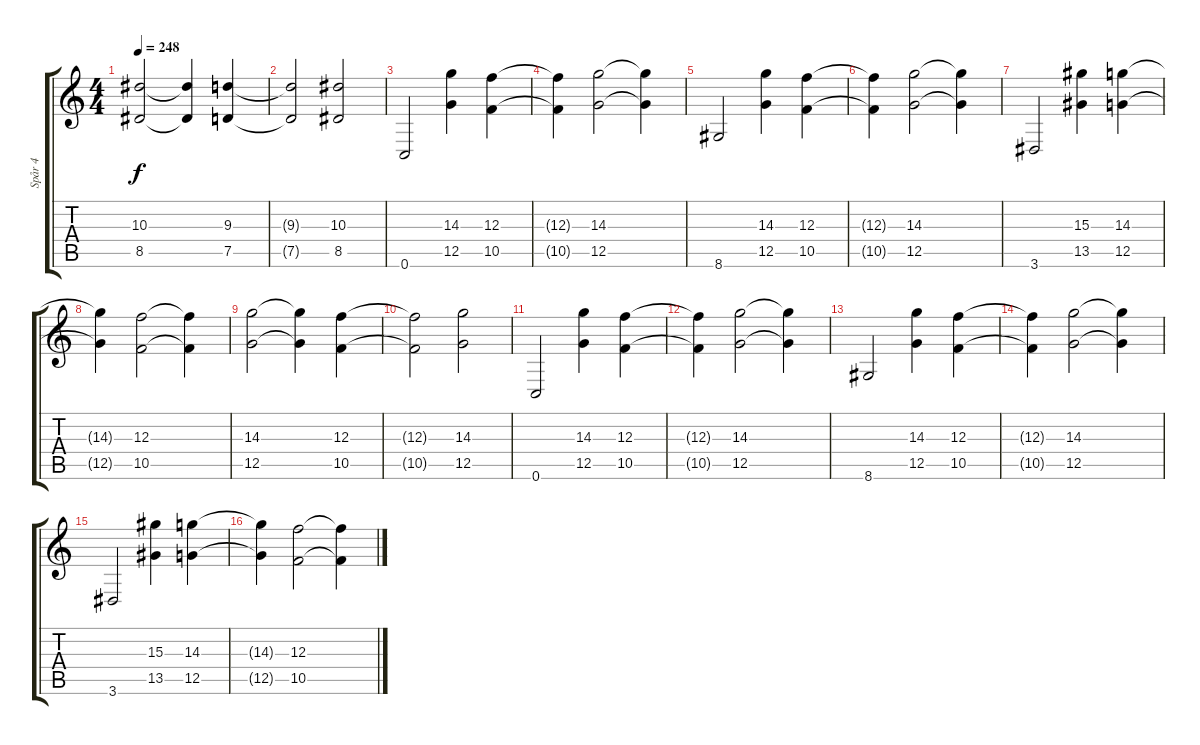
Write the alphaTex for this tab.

\track ("Spår 4" "Spår 4") {instrument distortionguitar}
\staff {score tabs}
\tuning (D4 A3 F3 C3 G2 C2) {hide}
\ts (4 4)
\tempo 248
\clef g2
\ks c
(10.3 8.5).2{dy f} (10.3{t} 8.5{t}).4 (9.3 7.5).4 |
(9.3{t} 7.5{t}).2 (10.3 8.5).2 |
0.6.2 (14.3 12.5).4 (12.3 10.5).4 |
(12.3{t} 10.5{t}).4 (14.3 12.5).2 (14.3{t} 12.5{t}).4 |
8.6.2 (14.3 12.5).4 (12.3 10.5).4 |
(12.3{t} 10.5{t}).4 (14.3 12.5).2 (14.3{t} 12.5{t}).4 |
3.6.2 (15.3 13.5).4 (14.3 12.5).4 |
(14.3{t} 12.5{t}).4 (12.3 10.5).2 (12.3{t} 10.5{t}).4 |
(14.3 12.5).2 (14.3{t} 12.5{t}).4 (12.3 10.5).4 |
(12.3{t} 10.5{t}).2 (14.3 12.5).2 |
0.6.2 (14.3 12.5).4 (12.3 10.5).4 |
(12.3{t} 10.5{t}).4 (14.3 12.5).2 (14.3{t} 12.5{t}).4 |
8.6.2 (14.3 12.5).4 (12.3 10.5).4 |
(12.3{t} 10.5{t}).4 (14.3 12.5).2 (14.3{t} 12.5{t}).4 |
3.6.2 (15.3 13.5).4 (14.3 12.5).4 |
(14.3{t} 12.5{t}).4 (12.3 10.5).2 (12.3{t} 10.5{t}).4
